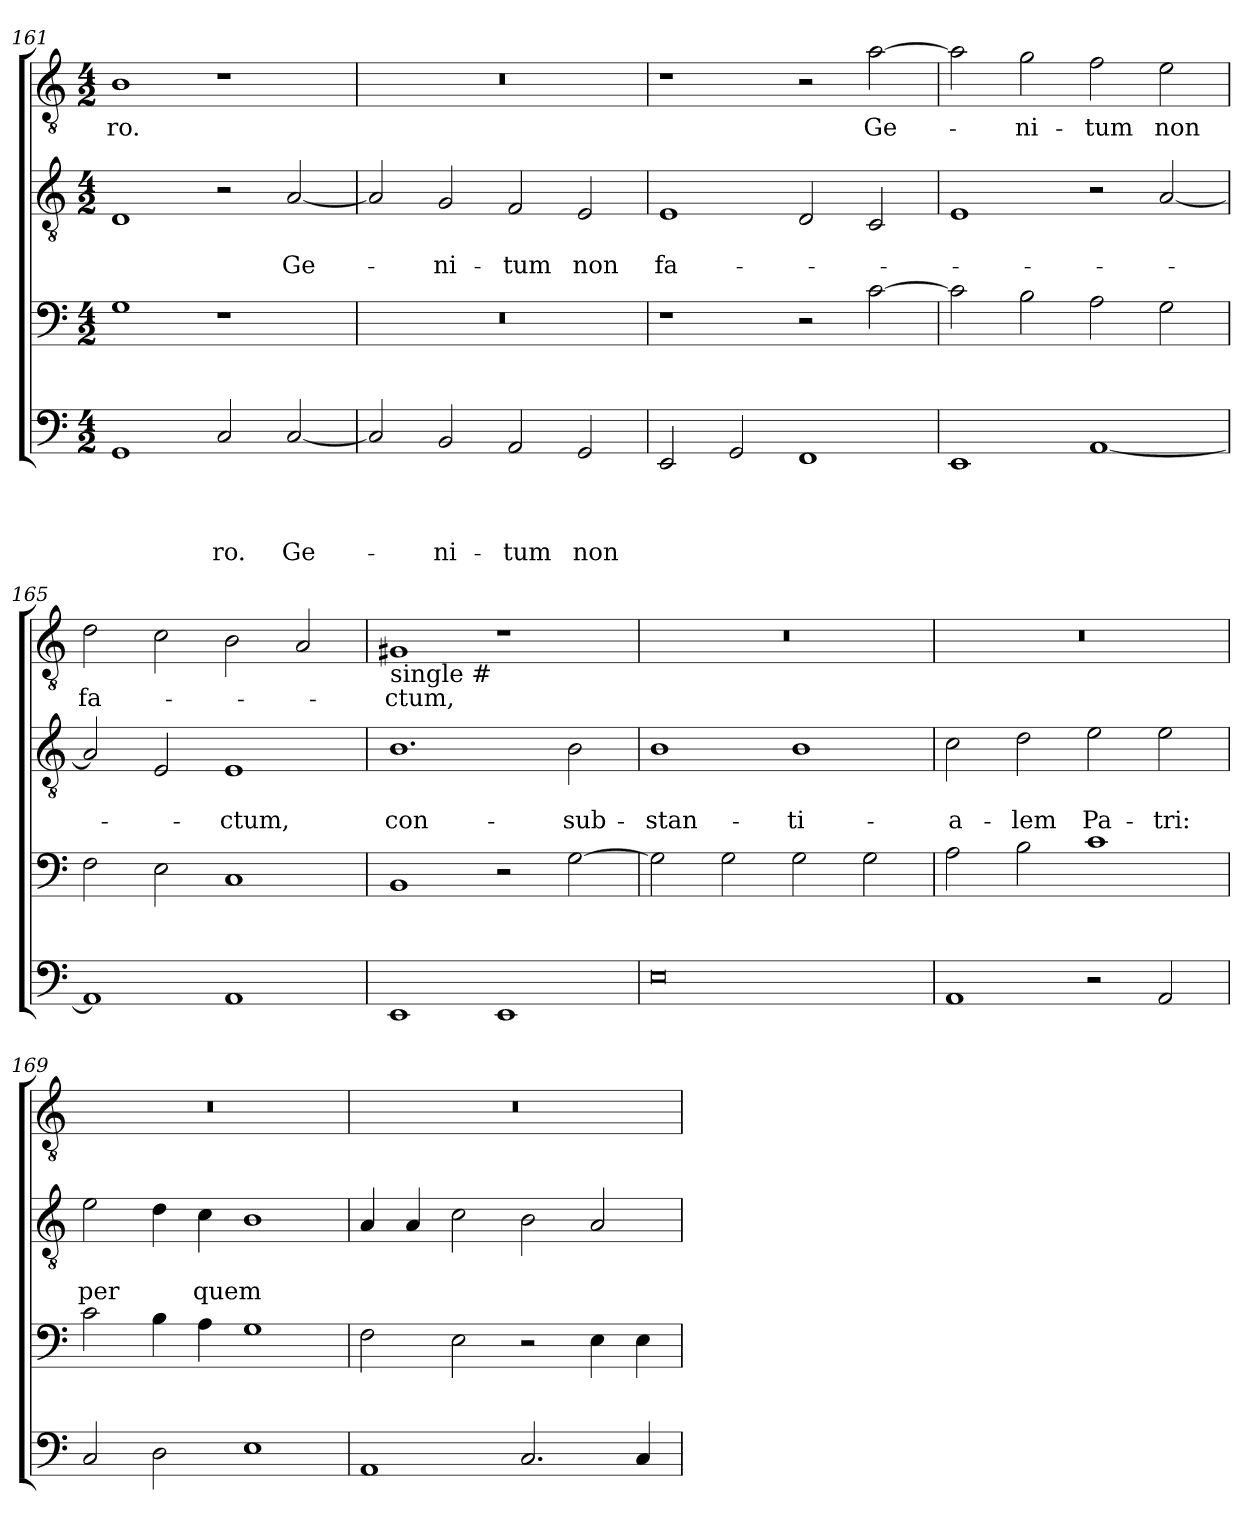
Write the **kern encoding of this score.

**kern	**text	**text	**text	**text	**kern	**kern	**text	**text	**kern	**text
*part4	*part4	*part4	*part4	*part4	*part3	*part2	*part2	*part2	*part1	*part1
*staff4	*staff4	*staff4	*staff4	*staff4	*staff3	*staff2	*staff2	*staff2	*staff1	*staff1
*clefF4	*	*	*	*	*clefF4	*clefGv2	*	*	*clefGv2	*
*k[]	*	*	*	*	*k[]	*k[]	*	*	*k[]	*
*C:	*	*	*	*	*C:	*C:	*	*	*C:	*
*M4/2	*	*	*	*	*M4/2	*M4/2	*	*	*M4/2	*
=161	=161	=161	=161	=161	=161	=161	=161	=161	=161	=161
!	!	!	!	!	!	!	!	!	!	!LO:LY:b
1GG	.	.	.	.	1G	1D	.	.	1B	-ro.
!	!	!	!	!LO:LY:b	!	!	!	!	!	!
2C/	.	.	.	-ro.	1r	2r	.	.	1r	.
!	!	!	!	!LO:LY:b	!	!	!	!LO:LY:b	!	!
[<2C/	.	.	.	Ge-	.	[<2A/	.	Ge-	.	.
=162	=162	=162	=162	=162	=162	=162	=162	=162	=162	=162
2C/]	.	.	.	.	0r	2A/]	.	.	0r	.
!	!	!	!	!LO:LY:b	!	!	!	!LO:LY:b	!	!
2BB/	.	.	.	-ni-	.	2G/	.	-ni-	.	.
!	!	!	!	!LO:LY:b	!	!	!	!LO:LY:b	!	!
2AA/	.	.	.	-tum	.	2F/	.	-tum	.	.
!	!	!	!	!LO:LY:b	!	!	!	!LO:LY:b	!	!
2GG/	.	.	.	non	.	2E/	.	non	.	.
=163	=163	=163	=163	=163	=163	=163	=163	=163	=163	=163
!	!	!	!	!	!	!	!	!LO:LY:b	!	!
2EE/	.	.	.	.	1r	1E	.	fa-	1r	.
2GG/	.	.	.	.	.	.	.	.	.	.
1FF	.	.	.	.	2r	2D/	.	.	2r	.
!	!	!	!	!	!	!	!	!	!	!LO:LY:b
.	.	.	.	.	[>2c\	2C/	.	.	[>2a\	Ge-
=164	=164	=164	=164	=164	=164	=164	=164	=164	=164	=164
1EE	.	.	.	.	2c\]	1E	.	.	2a\]	.
!	!	!	!	!	!	!	!	!	!	!LO:LY:b
.	.	.	.	.	2B\	.	.	.	2g\	-ni-
!	!	!	!	!	!	!	!	!	!	!LO:LY:b
[<1AA	.	.	.	.	2A\	2r	.	.	2f\	-tum
!	!	!	!	!	!	!	!	!	!	!LO:LY:b
.	.	.	.	.	2G\	[<2A/	.	.	2e\	non
=165	=165	=165	=165	=165	=165	=165	=165	=165	=165	=165
!	!	!	!	!	!	!	!	!	!	!LO:LY:b
1AA]	.	.	.	.	2F\	2A/]	.	.	2d\	fa-
.	.	.	.	.	2E\	2E/	.	.	2c\	.
!	!	!	!	!	!	!	!	!LO:LY:b	!	!
1AA	.	.	.	.	1C	1E	.	-ctum,	2B\	.
.	.	.	.	.	.	.	.	.	2A/	.
!!LO:PB:g=z
=166	=166	=166	=166	=166	=166	=166	=166	=166	=166	=166
!	!	!	!	!	!	!	!	!	!LO:TX:b:t=single #	!
!	!	!	!	!	!	!	!	!LO:LY:b	!	!LO:LY:b
1EE	.	.	.	.	1BB	1.B	.	con-	1G#	-ctum,
1EE	.	.	.	.	2r	.	.	.	1r	.
!	!	!	!	!	!	!	!	!LO:LY:b	!	!
.	.	.	.	.	[>2G\	2B\	.	-sub-	.	.
=167	=167	=167	=167	=167	=167	=167	=167	=167	=167	=167
!	!	!	!	!	!	!	!	!LO:LY:b	!	!
0E	.	.	.	.	2G\]	1B	.	-stan-	0r	.
.	.	.	.	.	2G\	.	.	.	.	.
!	!	!	!	!	!	!	!	!LO:LY:b	!	!
.	.	.	.	.	2G\	1B	.	-ti-	.	.
.	.	.	.	.	2G\	.	.	.	.	.
=168	=168	=168	=168	=168	=168	=168	=168	=168	=168	=168
!	!	!	!	!	!	!	!	!LO:LY:b	!	!
1AA	.	.	.	.	2A\	2c\	.	-a-	0r	.
!	!	!	!	!	!	!	!	!LO:LY:b	!	!
.	.	.	.	.	2B\	2d\	.	-lem	.	.
!	!	!	!	!	!	!	!	!LO:LY:b	!	!
2r	.	.	.	.	1c	2e\	.	Pa-	.	.
!	!	!	!	!	!	!	!	!LO:LY:b	!	!
2AA/	.	.	.	.	.	2e\	.	-tri:	.	.
=169	=169	=169	=169	=169	=169	=169	=169	=169	=169	=169
!	!	!	!	!	!	!	!	!LO:LY:b	!	!
2C/	.	.	.	.	2c\	2e\	.	per	0r	.
2D\	.	.	.	.	4B\	4d\	.	.	.	.
!	!	!	!	!	!	!	!	!LO:LY:b	!	!
.	.	.	.	.	4A\	4c\	.	quem	.	.
1E	.	.	.	.	1G	1B	.	.	.	.
=170	=170	=170	=170	=170	=170	=170	=170	=170	=170	=170
1AA	.	.	.	.	2F\	4A/	.	.	0r	.
.	.	.	.	.	.	4A/	.	.	.	.
.	.	.	.	.	2E\	2c\	.	.	.	.
2.C/	.	.	.	.	2r	2B\	.	.	.	.
.	.	.	.	.	4E\	2A/	.	.	.	.
4C/	.	.	.	.	4E\	.	.	.	.	.
=	=	=	=	=	=	=	=	=	=	=
*-	*-	*-	*-	*-	*-	*-	*-	*-	*-	*-
